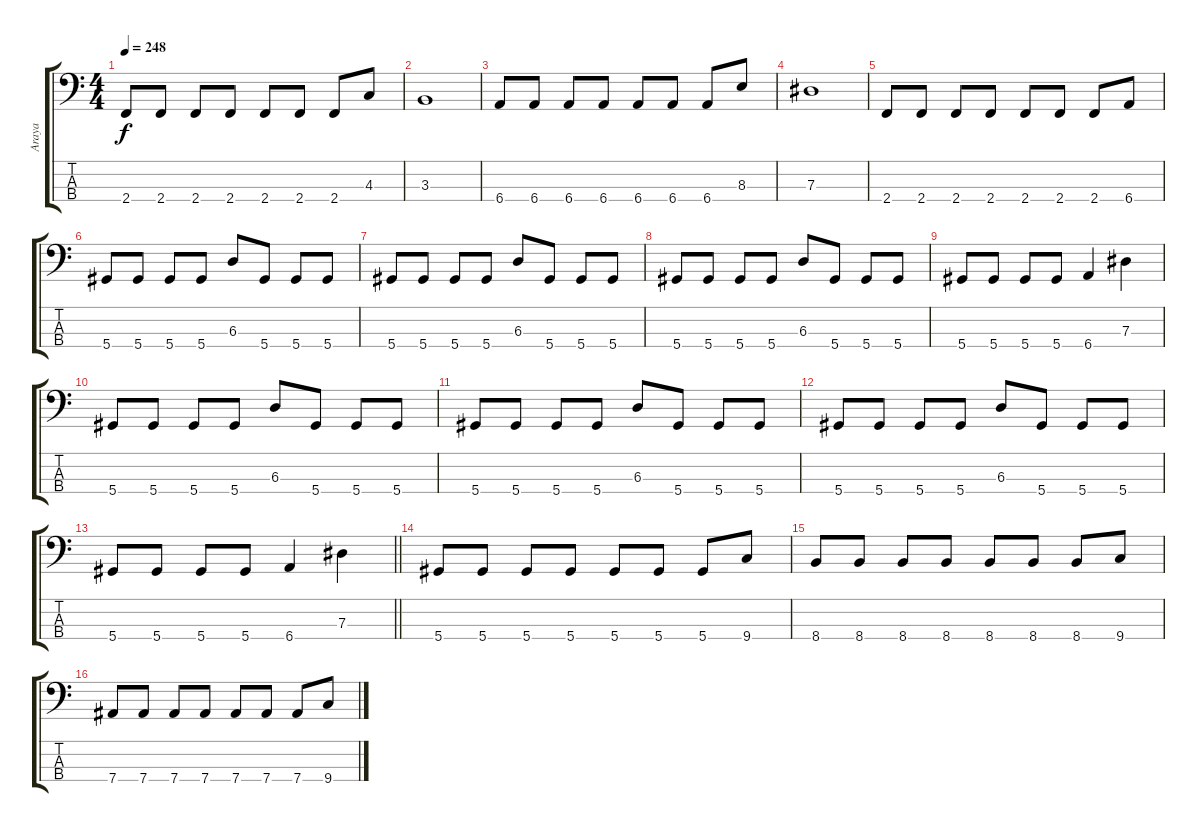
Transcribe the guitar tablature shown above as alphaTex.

\track ("Araya" "Araya") {instrument electricbasspick}
\staff {score tabs}
\tuning (Gb2 Db2 Ab1 Eb1) {hide}
\ts (4 4)
\tempo 248
\clef f4
\ks c
2.4.8{dy f} 2.4.8 2.4.8 2.4.8 2.4.8 2.4.8 2.4.8 4.3.8 |
3.3.1 |
6.4.8 6.4.8 6.4.8 6.4.8 6.4.8 6.4.8 6.4.8 8.3.8 |
7.3.1 |
2.4.8 2.4.8 2.4.8 2.4.8 2.4.8 2.4.8 2.4.8 6.4.8 |
5.4.8 5.4.8 5.4.8 5.4.8 6.3.8 5.4.8 5.4.8 5.4.8 |
5.4.8 5.4.8 5.4.8 5.4.8 6.3.8 5.4.8 5.4.8 5.4.8 |
5.4.8 5.4.8 5.4.8 5.4.8 6.3.8 5.4.8 5.4.8 5.4.8 |
5.4.8 5.4.8 5.4.8 5.4.8 6.4.4 7.3.4 |
5.4.8 5.4.8 5.4.8 5.4.8 6.3.8 5.4.8 5.4.8 5.4.8 |
5.4.8 5.4.8 5.4.8 5.4.8 6.3.8 5.4.8 5.4.8 5.4.8 |
5.4.8 5.4.8 5.4.8 5.4.8 6.3.8 5.4.8 5.4.8 5.4.8 |
\barLineRight lightlight
5.4.8 5.4.8 5.4.8 5.4.8 6.4.4 7.3.4 |
5.4.8 5.4.8 5.4.8 5.4.8 5.4.8 5.4.8 5.4.8 9.4.8 |
8.4.8 8.4.8 8.4.8 8.4.8 8.4.8 8.4.8 8.4.8 9.4.8 |
7.4.8 7.4.8 7.4.8 7.4.8 7.4.8 7.4.8 7.4.8 9.4.8
